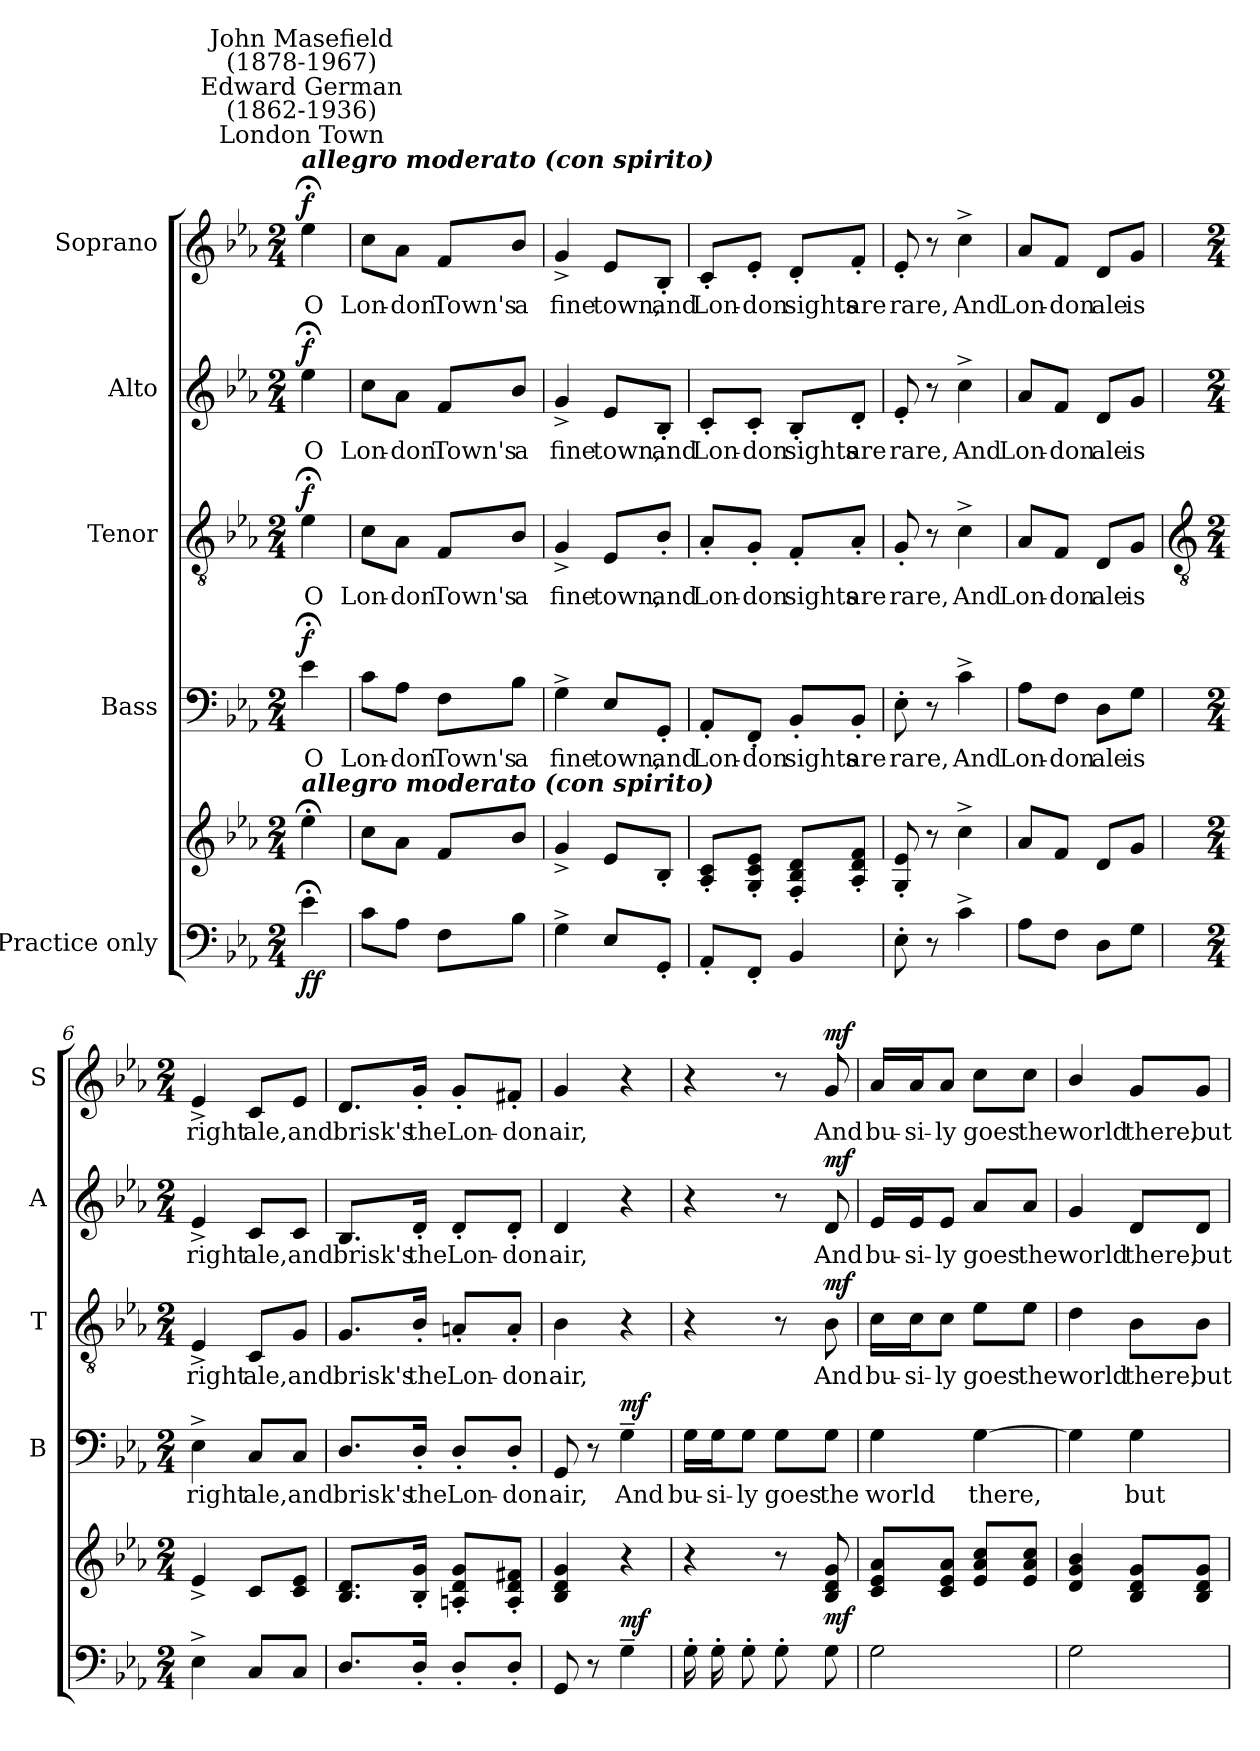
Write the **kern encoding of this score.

**kern	**kern	**dynam	**kern	**text	**dynam	**kern	**text	**dynam	**kern	**text	**dynam	**kern	**text	**dynam
*part5	*part5	*part5	*part4	*part4	*part4	*part3	*part3	*part3	*part2	*part2	*part2	*part1	*part1	*part1
*staff6	*staff5	*staff5/6	*staff4	*staff4	*staff4	*staff3	*staff3	*staff3	*staff2	*staff2	*staff2	*staff1	*staff1	*staff1
*I"Practice only	*	*	*I"Bass	*	*	*I"Tenor	*	*	*I"Alto	*	*	*I"Soprano	*	*
*	*	*	*I'B	*	*	*I'T	*	*	*I'A	*	*	*I'S	*	*
*clefF4	*clefG2	*	*clefF4	*	*	*clefGv2	*	*	*clefG2	*	*	*clefG2	*	*
*k[b-e-a-]	*k[b-e-a-]	*	*k[b-e-a-]	*	*	*k[b-e-a-]	*	*	*k[b-e-a-]	*	*	*k[b-e-a-]	*	*
*E-:	*E-:	*	*E-:	*	*	*E-:	*	*	*E-:	*	*	*E-:	*	*
*M2/4	*M2/4	*	*M2/4	*	*	*M2/4	*	*	*M2/4	*	*	*M2/4	*	*
*MM104	*MM104	*	*MM104	*	*	*MM104	*	*	*MM104	*	*	*MM104	*	*
=	=	=	=	=	=	=	=	=	=	=	=	=	=	=
!	!	!	!	!	!	!	!	!	!	!	!	!LO:TX:a:Bi:t=allegro moderato (con spirito)	!	!
!	!	!	!	!	!	!	!	!	!	!	!	!LO:TX:a:cj:t=London Town	!	!
!	!	!	!	!	!	!	!	!	!	!	!	!LO:TX:a:cj:t=Edward German\n(1862-1936)	!	!
!	!	!	!	!	!	!	!	!	!	!	!	!LO:TX:a:cj:t=John Masefield\n(1878-1967)	!	!
!	!LO:TX:a:Bi:t=allegro moderato (con spirito)	!	!	!	!	!	!	!	!	!	!	!	!	!
!	!	!LO:DY:b=2	!	!LO:LY:b	!	!	!LO:LY:b	!	!	!LO:LY:b	!	!	!LO:LY:b	!
!	!	!LO:DY:n=1:b	!	!	!LO:DY:b	!	!	!LO:DY:b	!	!	!LO:DY:b	!	!	!LO:DY:b
4e-;	4ee-;<	f f	4e-;<	O	f	4e-;<	O	f	4ee-;<	O	f	4ee-;<	O	f
=1	=1	=1	=1	=1	=1	=1	=1	=1	=1	=1	=1	=1	=1	=1
!	!	!	!	!LO:LY:b	!	!	!LO:LY:b	!	!	!LO:LY:b	!	!	!LO:LY:b	!
8cL	8ccL	.	8c\L	Lon-	.	8c\L	Lon-	.	8cc\L	Lon-	.	8cc\L	Lon-	.
!	!	!	!	!LO:LY:b	!	!	!LO:LY:b	!	!	!LO:LY:b	!	!	!LO:LY:b	!
8A-J	8a-J	.	8A-\J	-don	.	8A-\J	-don	.	8a-\J	-don	.	8a-\J	-don	.
!	!	!	!	!LO:LY:b	!	!	!LO:LY:b	!	!	!LO:LY:b	!	!	!LO:LY:b	!
8FL	8fL	.	8F\L	Town's	.	8F/L	Town's	.	8f/L	Town's	.	8f/L	Town's	.
!	!	!	!	!LO:LY:b	!	!	!LO:LY:b	!	!	!LO:LY:b	!	!	!LO:LY:b	!
8B-\J	8b-/J	.	8B-\J	a	.	8B-/J	a	.	8b-/J	a	.	8b-/J	a	.
=2	=2	=2	=2	=2	=2	=2	=2	=2	=2	=2	=2	=2	=2	=2
!	!	!	!	!LO:LY:b	!	!	!LO:LY:b	!	!	!LO:LY:b	!	!	!LO:LY:b	!
4G^	4g^	.	4G^	fine	.	4G^	fine	.	4g^	fine	.	4g^	fine	.
!	!	!	!	!LO:LY:b	!	!	!LO:LY:b	!	!	!LO:LY:b	!	!	!LO:LY:b	!
8E-L	8e-L	.	8E-/L	town,	.	8E-/L	town,	.	8e-/L	town,	.	8e-/L	town,	.
!	!	!	!	!LO:LY:b	!	!	!LO:LY:b	!	!	!LO:LY:b	!	!	!LO:LY:b	!
8GG'/J	8B-'J	.	8GG'/J	and	.	8B-'/J	and	.	8B-'/J	and	.	8B-'/J	and	.
=3	=3	=3	=3	=3	=3	=3	=3	=3	=3	=3	=3	=3	=3	=3
!	!	!	!	!LO:LY:b	!	!	!LO:LY:b	!	!	!LO:LY:b	!	!	!LO:LY:b	!
8AA-'/L	8A-' 8c'L	.	8AA-'/L	Lon-	.	8A-'/L	Lon-	.	8c'/L	Lon-	.	8c'/L	Lon-	.
!	!	!	!	!LO:LY:b	!	!	!LO:LY:b	!	!	!LO:LY:b	!	!	!LO:LY:b	!
8FF'/J	8G' 8c' 8e-'J	.	8FF'/J	-don	.	8G'/J	-don	.	8c'/J	-don	.	8e-'/J	-don	.
!	!	!	!	!LO:LY:b	!	!	!LO:LY:b	!	!	!LO:LY:b	!	!	!LO:LY:b	!
4BB-	8F' 8B-' 8d'L	.	8BB-'/L	sights	.	8F'/L	sights	.	8B-'/L	sights	.	8d'/L	sights	.
!	!	!	!	!LO:LY:b	!	!	!LO:LY:b	!	!	!LO:LY:b	!	!	!LO:LY:b	!
.	8A-' 8d' 8f'J	.	8BB-'/J	are	.	8A-'/J	are	.	8d'/J	are	.	8f'/J	are	.
=4	=4	=4	=4	=4	=4	=4	=4	=4	=4	=4	=4	=4	=4	=4
!	!	!	!	!LO:LY:b	!	!	!LO:LY:b	!	!	!LO:LY:b	!	!	!LO:LY:b	!
8E-'	8G' 8e-'	.	8E-'	rare,	.	8G'	rare,	.	8e-'	rare,	.	8e-'	rare,	.
8r	8r	.	8r	.	.	8r	.	.	8r	.	.	8r	.	.
!	!	!	!	!LO:LY:b	!	!	!LO:LY:b	!	!	!LO:LY:b	!	!	!LO:LY:b	!
4c^	4cc^	.	4c^	And	.	4c^	And	.	4cc^	And	.	4cc^	And	.
=5	=5	=5	=5	=5	=5	=5	=5	=5	=5	=5	=5	=5	=5	=5
!	!	!	!	!LO:LY:b	!	!	!LO:LY:b	!	!	!LO:LY:b	!	!	!LO:LY:b	!
8A-L	8a-L	.	8A-\L	Lon-	.	8A-/L	Lon-	.	8a-/L	Lon-	.	8a-/L	Lon-	.
!	!	!	!	!LO:LY:b	!	!	!LO:LY:b	!	!	!LO:LY:b	!	!	!LO:LY:b	!
8FJ	8fJ	.	8F\J	-don	.	8F/J	-don	.	8f/J	-don	.	8f/J	-don	.
!	!	!	!	!LO:LY:b	!	!	!LO:LY:b	!	!	!LO:LY:b	!	!	!LO:LY:b	!
8DL	8dL	.	8D\L	ale	.	8D/L	ale	.	8d/L	ale	.	8d/L	ale	.
!	!	!	!	!LO:LY:b	!	!	!LO:LY:b	!	!	!LO:LY:b	!	!	!LO:LY:b	!
8GJ	8gJ	.	8G\J	is	.	8G/J	is	.	8g/J	is	.	8g/J	is	.
!!LO:LB:g=z
=6	=6	=6	=6	=6	=6	=6	=6	=6	=6	=6	=6	=6	=6	=6
*	*	*	*	*	*	*clefGv2	*	*	*	*	*	*	*	*
*M2/4	*M2/4	*	*M2/4	*	*	*M2/4	*	*	*M2/4	*	*	*M2/4	*	*
!	!	!	!	!LO:LY:b	!	!	!LO:LY:b	!	!	!LO:LY:b	!	!	!LO:LY:b	!
4E-^	4e-^	.	4E-^	right	.	4E-^	right	.	4e-^	right	.	4e-^	right	.
!	!	!	!	!LO:LY:b	!	!	!LO:LY:b	!	!	!LO:LY:b	!	!	!LO:LY:b	!
8CL	8cL	.	8C/L	ale,	.	8C/L	ale,	.	8c/L	ale,	.	8c/L	ale,	.
!	!	!	!	!LO:LY:b	!	!	!LO:LY:b	!	!	!LO:LY:b	!	!	!LO:LY:b	!
8CJ	8c 8e-J	.	8C/J	and	.	8G/J	and	.	8c/J	and	.	8e-/J	and	.
=7	=7	=7	=7	=7	=7	=7	=7	=7	=7	=7	=7	=7	=7	=7
!	!	!	!	!LO:LY:b	!	!	!LO:LY:b	!	!	!LO:LY:b	!	!	!LO:LY:b	!
8.D/L	8.B- 8.dL	.	8.D/L	brisk's	.	8.G/L	brisk's	.	8.B-/L	brisk's	.	8.d/L	brisk's	.
!	!	!	!	!LO:LY:b	!	!	!LO:LY:b	!	!	!LO:LY:b	!	!	!LO:LY:b	!
16D'/J	16B-' 16g'J	.	16D'/Jk	the	.	16B-'/Jk	the	.	16d'/Jk	the	.	16g'/Jk	the	.
!	!	!	!	!LO:LY:b	!	!	!LO:LY:b	!	!	!LO:LY:b	!	!	!LO:LY:b	!
8D'/L	8An' 8d' 8g'L	.	8D'/L	Lon-	.	8An'/L	Lon-	.	8d'/L	Lon-	.	8g'/L	Lon-	.
!	!	!	!	!LO:LY:b	!	!	!LO:LY:b	!	!	!LO:LY:b	!	!	!LO:LY:b	!
8D'/J	8A' 8d' 8f#X'J	.	8D'/J	-don	.	8A'/J	-don	.	8d'/J	-don	.	8f#X'/J	-don	.
=8	=8	=8	=8	=8	=8	=8	=8	=8	=8	=8	=8	=8	=8	=8
!	!	!	!	!LO:LY:b	!	!	!LO:LY:b	!	!	!LO:LY:b	!	!	!LO:LY:b	!
8GG	4B- 4d 4g	.	8GG	air,	.	4B-	air,	.	4d	air,	.	4g	air,	.
8r	.	.	8r	.	.	.	.	.	.	.	.	.	.	.
!	!	!LO:DY:a=2	!	!LO:LY:b	!LO:DY:b	!	!	!	!	!	!	!	!	!
4G~	4r	mf	4G~	And	mf	4r	.	.	4r	.	.	4r	.	.
=9	=9	=9	=9	=9	=9	=9	=9	=9	=9	=9	=9	=9	=9	=9
!	!	!	!	!LO:LY:b	!	!	!	!	!	!	!	!	!	!
16G'LL	4r	.	16G\LL	bu-	.	4r	.	.	4r	.	.	4r	.	.
!	!	!	!	!LO:LY:b	!	!	!	!	!	!	!	!	!	!
16G'	.	.	16G\J	-si-	.	.	.	.	.	.	.	.	.	.
!	!	!	!	!LO:LY:b	!	!	!	!	!	!	!	!	!	!
8G'J	.	.	8G\J	-ly	.	.	.	.	.	.	.	.	.	.
!	!	!	!	!LO:LY:b	!	!	!	!	!	!	!	!	!	!
8G'L	8r	.	8G\L	goes	.	8r	.	.	8r	.	.	8r	.	.
!	!	!LO:DY:b	!	!LO:LY:b	!	!	!LO:LY:b	!LO:DY:b	!	!LO:LY:b	!LO:DY:b	!	!LO:LY:b	!LO:DY:b
8GJ	8B- 8d 8g	mf	8G\J	the	.	8B-	And	mf	8d	And	mf	8g	And	mf
=10	=10	=10	=10	=10	=10	=10	=10	=10	=10	=10	=10	=10	=10	=10
!	!	!	!	!LO:LY:b	!	!	!LO:LY:b	!	!	!LO:LY:b	!	!	!LO:LY:b	!
2G	8c 8e- 8a-L	.	4G	world	.	16c\LL	bu-	.	16e-/LL	bu-	.	16a-/LL	bu-	.
!	!	!	!	!	!	!	!LO:LY:b	!	!	!LO:LY:b	!	!	!LO:LY:b	!
.	.	.	.	.	.	16c\J	-si-	.	16e-/J	-si-	.	16a-/J	-si-	.
!	!	!	!	!	!	!	!LO:LY:b	!	!	!LO:LY:b	!	!	!LO:LY:b	!
.	8c 8e- 8a-J	.	.	.	.	8c\J	-ly	.	8e-/J	-ly	.	8a-/J	-ly	.
!	!	!	!	!LO:LY:b	!	!	!LO:LY:b	!	!	!LO:LY:b	!	!	!LO:LY:b	!
.	8e- 8a- 8ccL	.	[4G	there,	.	8e-\L	goes	.	8a-/L	goes	.	8cc\L	goes	.
!	!	!	!	!	!	!	!LO:LY:b	!	!	!LO:LY:b	!	!	!LO:LY:b	!
.	8e- 8a- 8ccJ	.	.	.	.	8e-\J	the	.	8a-/J	the	.	8cc\J	the	.
=11	=11	=11	=11	=11	=11	=11	=11	=11	=11	=11	=11	=11	=11	=11
!	!	!	!	!	!	!	!LO:LY:b	!	!	!LO:LY:b	!	!	!LO:LY:b	!
2G	4d/ 4g/ 4b-/	.	4G]	.	.	4d\	world	.	4g/	world	.	4b-/	world	.
!	!	!	!	!LO:LY:b	!	!	!LO:LY:b	!	!	!LO:LY:b	!	!	!LO:LY:b	!
.	8B- 8d 8gL	.	4G	but	.	8B-\L	there,	.	8d/L	there,	.	8g/L	there,	.
!	!	!	!	!	!	!	!LO:LY:b	!	!	!LO:LY:b	!	!	!LO:LY:b	!
.	8B- 8d 8gJ	.	.	.	.	8B-\J	but	.	8d/J	but	.	8g/J	but	.
=	=	=	=	=	=	=	=	=	=	=	=	=	=	=
*-	*-	*-	*-	*-	*-	*-	*-	*-	*-	*-	*-	*-	*-	*-
